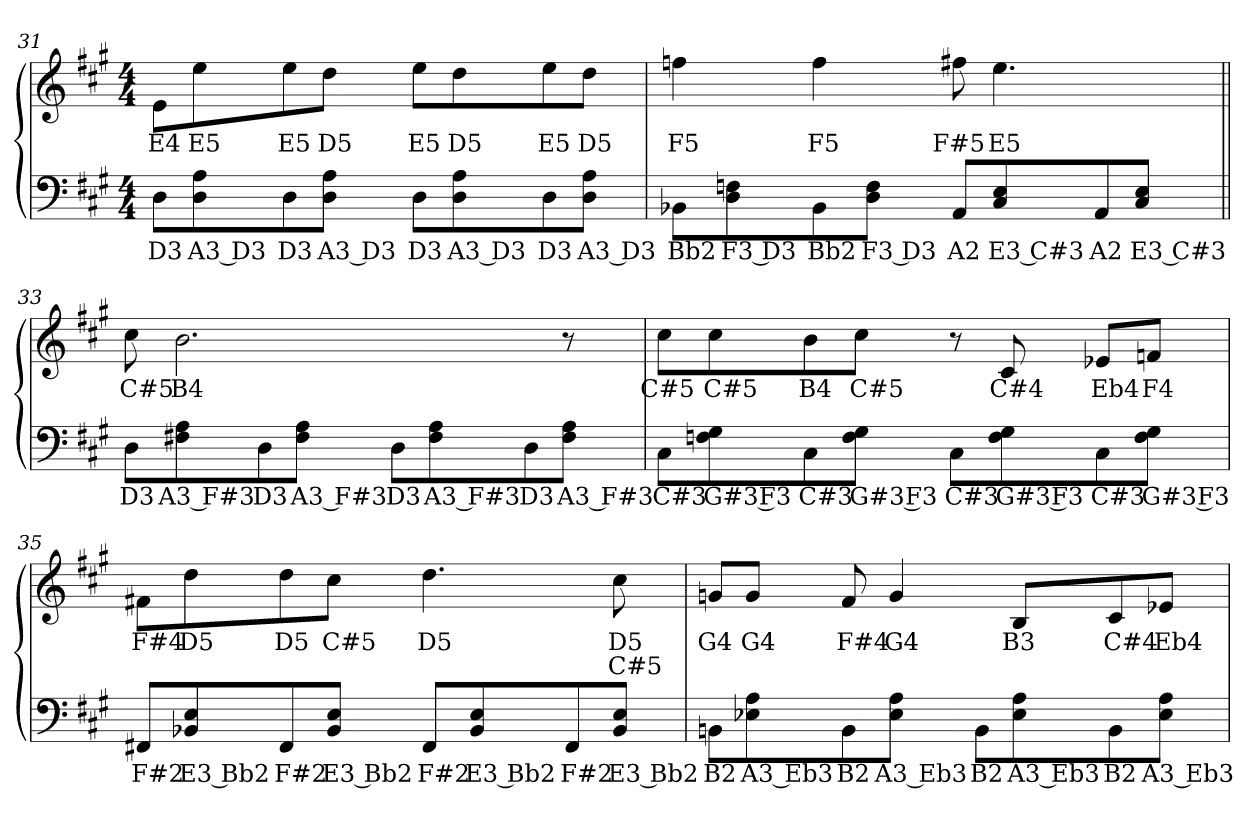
**kern	**text	**kern	**text	**text
*part2	*part2	*part1	*part1	*part1
*staff2	*staff2	*staff1	*staff1	*staff1
*clefF4	*	*clefG2	*	*
*k[f#c#g#]	*	*k[f#c#g#]	*	*
*A:	*	*A:	*	*
*M4/4	*	*M4/4	*	*
=31	=31	=31	=31	=31
!	!LO:LY:b:color=#000000	!	!	!
!	!	!	!LO:LY:b:color=#000000	!
8Di\L	D3	8ei\L	E4	.
!	!LO:LY:b:color=#000000	!	!	!
!	!	!	!LO:LY:b:color=#000000	!
8Di\ 8Ai	A3 D3	8eei\	E5	.
!	!LO:LY:b:color=#000000	!	!	!
!	!	!	!LO:LY:b:color=#000000	!
8Di\	D3	8eei\	E5	.
!	!LO:LY:b:color=#000000	!	!	!
!	!	!	!LO:LY:b:color=#000000	!
8Di\ 8AiJ	A3 D3	8ddi\J	D5	.
!	!LO:LY:b:color=#000000	!	!	!
!	!	!	!LO:LY:b:color=#000000	!
8Di\L	D3	8eei\L	E5	.
!	!LO:LY:b:color=#000000	!	!	!
!	!	!	!LO:LY:b:color=#000000	!
8Di\ 8Ai	A3 D3	8ddi\	D5	.
!	!LO:LY:b:color=#000000	!	!	!
!	!	!	!LO:LY:b:color=#000000	!
8Di\	D3	8eei\	E5	.
!	!LO:LY:b:color=#000000	!	!	!
!	!	!	!LO:LY:b:color=#000000	!
8Di\ 8AiJ	A3 D3	8ddi\J	D5	.
=32	=32	=32	=32	=32
!	!LO:LY:b:color=#000000	!	!	!
!	!	!	!LO:LY:b:color=#000000	!
8BB-Xi\L	Bb2	4ffni\	F5	.
!	!LO:LY:b:color=#000000	!	!	!
8Di\ 8Fni	F3 D3	.	.	.
!	!LO:LY:b:color=#000000	!	!	!
!	!	!	!LO:LY:b:color=#000000	!
8BB-i\	Bb2	4ffi\	F5	.
!	!LO:LY:b:color=#000000	!	!	!
8Di\ 8FiJ	F3 D3	.	.	.
!	!LO:LY:b:color=#000000	!	!	!
!	!	!	!LO:LY:b:color=#000000	!
8AAi/L	A2	8ff#Xi\	F#5	.
!	!LO:LY:b:color=#000000	!	!	!
!	!	!	!LO:LY:b:color=#000000	!
8C#i/ 8Ei	E3 C#3	4.eei\	E5	.
!	!LO:LY:b:color=#000000	!	!	!
8AAi/	A2	.	.	.
!	!LO:LY:b:color=#000000	!	!	!
8C#i/ 8EiJ	E3 C#3	.	.	.
!!LO:PB:g=z
=33||	=33||	=33||	=33||	=33||
!	!LO:LY:b:color=#000000	!	!	!
!	!	!	!LO:LY:b:color=#000000	!
8Di\L	D3	8cc#i\	C#5	.
!	!LO:LY:b:color=#000000	!	!	!
!	!	!	!LO:LY:b:color=#000000	!
8F#Xi\ 8Ai	A3 F#3	2.bi\	B4	.
!	!LO:LY:b:color=#000000	!	!	!
8Di\	D3	.	.	.
!	!LO:LY:b:color=#000000	!	!	!
8F#i\ 8AiJ	A3 F#3	.	.	.
!	!LO:LY:b:color=#000000	!	!	!
8Di\L	D3	.	.	.
!	!LO:LY:b:color=#000000	!	!	!
8F#i\ 8Ai	A3 F#3	.	.	.
!	!LO:LY:b:color=#000000	!	!	!
8Di\	D3	.	.	.
!	!LO:LY:b:color=#000000	!	!	!
8F#i\ 8AiJ	A3 F#3	8r	.	.
=34	=34	=34	=34	=34
!	!LO:LY:b:color=#000000	!	!	!
!	!	!	!LO:LY:b:color=#000000	!
8C#i\L	C#3	8cc#i\L	C#5	.
!	!LO:LY:b:color=#000000	!	!	!
!	!	!	!LO:LY:b:color=#000000	!
8Fni\ 8G#i	G#3 F3	8cc#i\	C#5	.
!	!LO:LY:b:color=#000000	!	!	!
!	!	!	!LO:LY:b:color=#000000	!
8C#i\	C#3	8bi\	B4	.
!	!LO:LY:b:color=#000000	!	!	!
!	!	!	!LO:LY:b:color=#000000	!
8Fi\ 8G#iJ	G#3 F3	8cc#i\J	C#5	.
!	!LO:LY:b:color=#000000	!	!	!
8C#i\L	C#3	8r	.	.
!	!LO:LY:b:color=#000000	!	!	!
!	!	!	!LO:LY:b:color=#000000	!
8Fi\ 8G#i	G#3 F3	8c#i/	C#4	.
!	!LO:LY:b:color=#000000	!	!	!
!	!	!	!LO:LY:b:color=#000000	!
8C#i\	C#3	8e-Xi/L	Eb4	.
!	!LO:LY:b:color=#000000	!	!	!
!	!	!	!LO:LY:b:color=#000000	!
8Fi\ 8G#iJ	G#3 F3	8fni/J	F4	.
!!LO:LB:g=z
=35	=35	=35	=35	=35
!	!LO:LY:b:color=#000000	!	!	!
!	!	!	!LO:LY:b:color=#000000	!
8FF#Xi/L	F#2	8f#Xi\L	F#4	.
!	!LO:LY:b:color=#000000	!	!	!
!	!	!	!LO:LY:b:color=#000000	!
8BB-Xi/ 8Ei	E3 Bb2	8ddi\	D5	.
!	!LO:LY:b:color=#000000	!	!	!
!	!	!	!LO:LY:b:color=#000000	!
8FF#i/	F#2	8ddi\	D5	.
!	!LO:LY:b:color=#000000	!	!	!
!	!	!	!LO:LY:b:color=#000000	!
8BB-i/ 8EiJ	E3 Bb2	8cc#i\J	C#5	.
!	!LO:LY:b:color=#000000	!	!	!
!	!	!	!LO:LY:b:color=#000000	!
8FF#i/L	F#2	4.ddi\	D5	.
!	!LO:LY:b:color=#000000	!	!	!
8BB-i/ 8Ei	E3 Bb2	.	.	.
!	!LO:LY:b:color=#000000	!	!	!
8FF#i/	F#2	.	.	.
!	!LO:LY:b:color=#000000	!	!	!
!	!	!	!LO:LY:b:color=#000000	!LO:LY:b:color=#000000
8BB-i/ 8EiJ	E3 Bb2	8cc#i\	D5	C#5
=36	=36	=36	=36	=36
!	!LO:LY:b:color=#000000	!	!	!
!	!	!	!LO:LY:b:color=#000000	!
8BBni\L	B2	8gni/L	G4	.
!	!LO:LY:b:color=#000000	!	!	!
!	!	!	!LO:LY:b:color=#000000	!
8E-Xi\ 8Ai	A3 Eb3	8gi/J	G4	.
!	!LO:LY:b:color=#000000	!	!	!
!	!	!	!LO:LY:b:color=#000000	!
8BBi\	B2	8f#i/	F#4	.
!	!LO:LY:b:color=#000000	!	!	!
!	!	!	!LO:LY:b:color=#000000	!
8E-i\ 8AiJ	A3 Eb3	4gi/	G4	.
!	!LO:LY:b:color=#000000	!	!	!
8BBi\L	B2	.	.	.
!	!LO:LY:b:color=#000000	!	!	!
!	!	!	!LO:LY:b:color=#000000	!
8E-i\ 8Ai	A3 Eb3	8Bi/L	B3	.
!	!LO:LY:b:color=#000000	!	!	!
!	!	!	!LO:LY:b:color=#000000	!
8BBi\	B2	8c#i/	C#4	.
!	!LO:LY:b:color=#000000	!	!	!
!	!	!	!LO:LY:b:color=#000000	!
8E-i\ 8AiJ	A3 Eb3	8e-Xi/J	Eb4	.
=	=	=	=	=
*-	*-	*-	*-	*-
